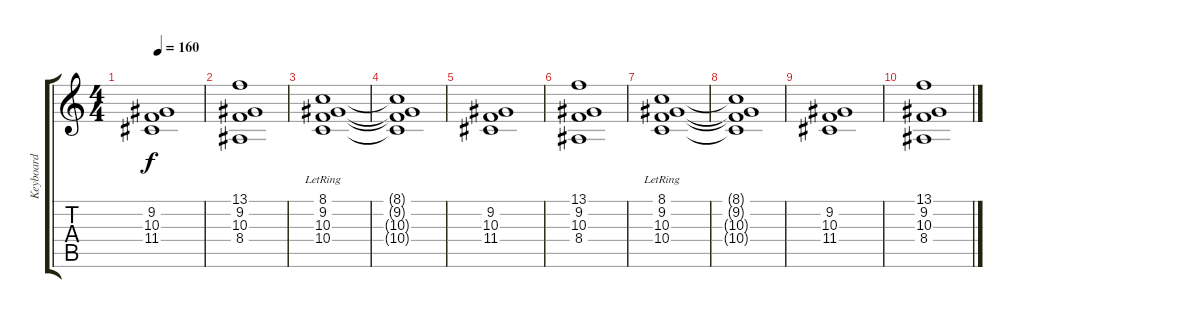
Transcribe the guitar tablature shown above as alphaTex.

\track ("Keyboard" "Keyboard") {instrument synthstrings1}
\staff {score tabs}
\tuning (E4 B3 G3 D3 A2 E2) {hide}
\ts (4 4)
\tempo 160
\clef g2
\ks c
(9.2 10.3 11.4).1{dy f} |
(13.1 9.2 10.3 8.4).1 |
(8.1{lr} 9.2{lr} 10.3{lr} 10.4{lr}).1 |
(8.1{t} 9.2{t} 10.3{t} 10.4{t}).1 |
(9.2 10.3 11.4).1 |
(13.1 9.2 10.3 8.4).1 |
(8.1{lr} 9.2{lr} 10.3{lr} 10.4{lr}).1 |
(8.1{t} 9.2{t} 10.3{t} 10.4{t}).1 |
(9.2 10.3 11.4).1 |
(13.1 9.2 10.3 8.4).1
